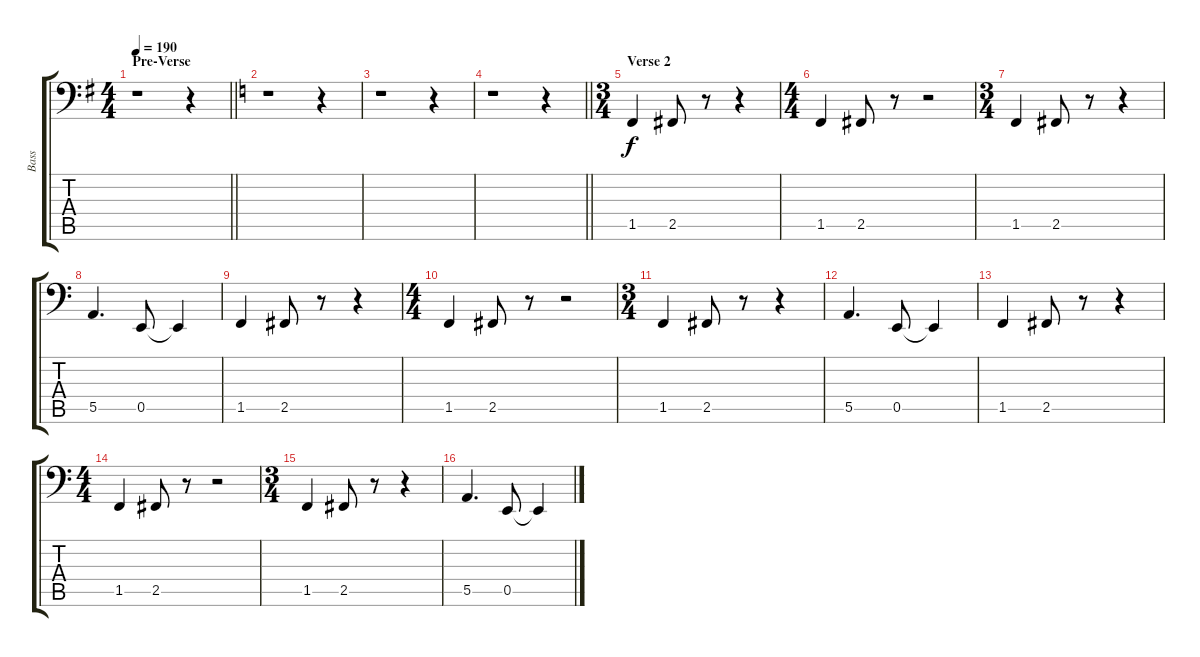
\track ("Bass" "Bass") {instrument electricbassfinger}
\staff {score tabs}
\tuning (B2 G2 D2 A1 E1 B0) {hide}
\ts (4 4)
\section ("" "Pre-Verse")
\tempo 190
\clef f4
\barLineRight lightlight
\ks g
r.1{dy f} r.4 |
\ks c
r.1 r.4 |
r.1 r.4 |
\barLineRight lightlight
r.1 r.4 |
\ts (3 4)
\section ("" "Verse 2")
1.5.4 2.5.8 r.8 r.4 |
\ts (4 4)
1.5.4 2.5.8 r.8 r.2 |
\ts (3 4)
1.5.4 2.5.8 r.8 r.4 |
5.5.4{d} 0.5.8 0.5{t}.4 |
1.5.4 2.5.8 r.8 r.4 |
\ts (4 4)
1.5.4 2.5.8 r.8 r.2 |
\ts (3 4)
1.5.4 2.5.8 r.8 r.4 |
5.5.4{d} 0.5.8 0.5{t}.4 |
1.5.4 2.5.8 r.8 r.4 |
\ts (4 4)
1.5.4 2.5.8 r.8 r.2 |
\ts (3 4)
1.5.4 2.5.8 r.8 r.4 |
5.5.4{d} 0.5.8 0.5{t}.4
